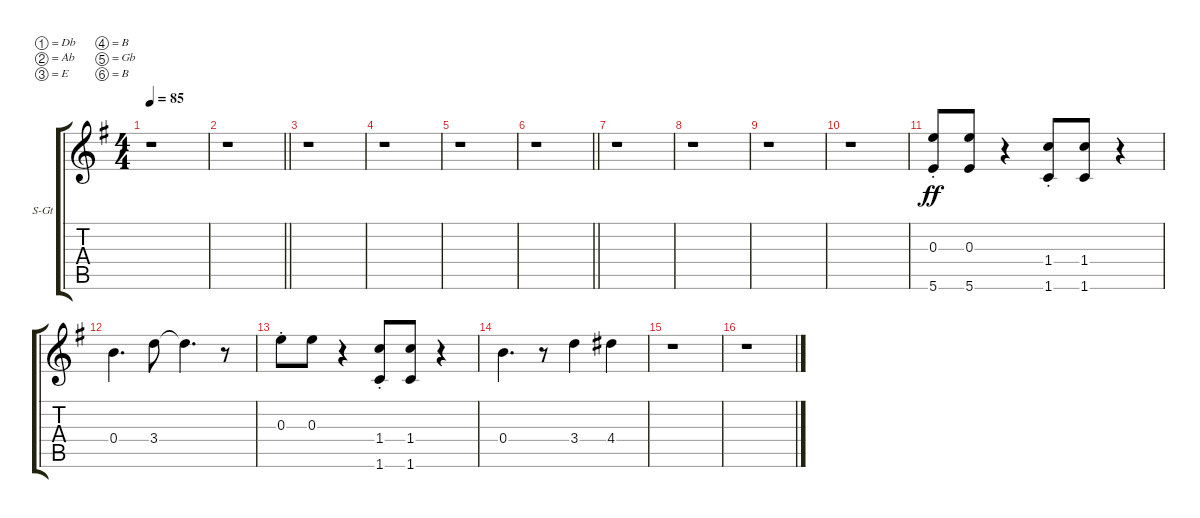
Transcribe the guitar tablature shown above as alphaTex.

\bracketExtendMode groupsimilarinstruments
\firstSystemTrackNameOrientation horizontal
\otherSystemsTrackNameOrientation horizontal
\track ("Strings 2" "S-Gt") {instrument stringensemble1}
\staff {score tabs}
\tuning (Db5 Ab4 E4 B3 Gb3 B2)
\displaytranspose 12
\ts (4 4)
\tempo 85
\clef g2
\ks eminor
r.1{dy f} |
\barLineRight lightlight
r.1 |
r.1 |
r.1 |
r.1 |
\barLineRight lightlight
r.1 |
r.1 |
r.1 |
r.1 |
r.1 |
(0.3{st} 5.6{st}).8{dy ff} (0.3 5.6).8 r.4 (1.4{st} 1.6{st}).8 (1.4 1.6).8 r.4 |
0.4.4{d} 3.4.8 3.4{t}.4{d} r.8 |
0.3{st}.8 0.3.8 r.4 (1.4{st} 1.6{st}).8 (1.4 1.6).8 r.4 |
0.4.4{d} r.8 3.4.4 4.4.4 |
r.1 |
r.1
